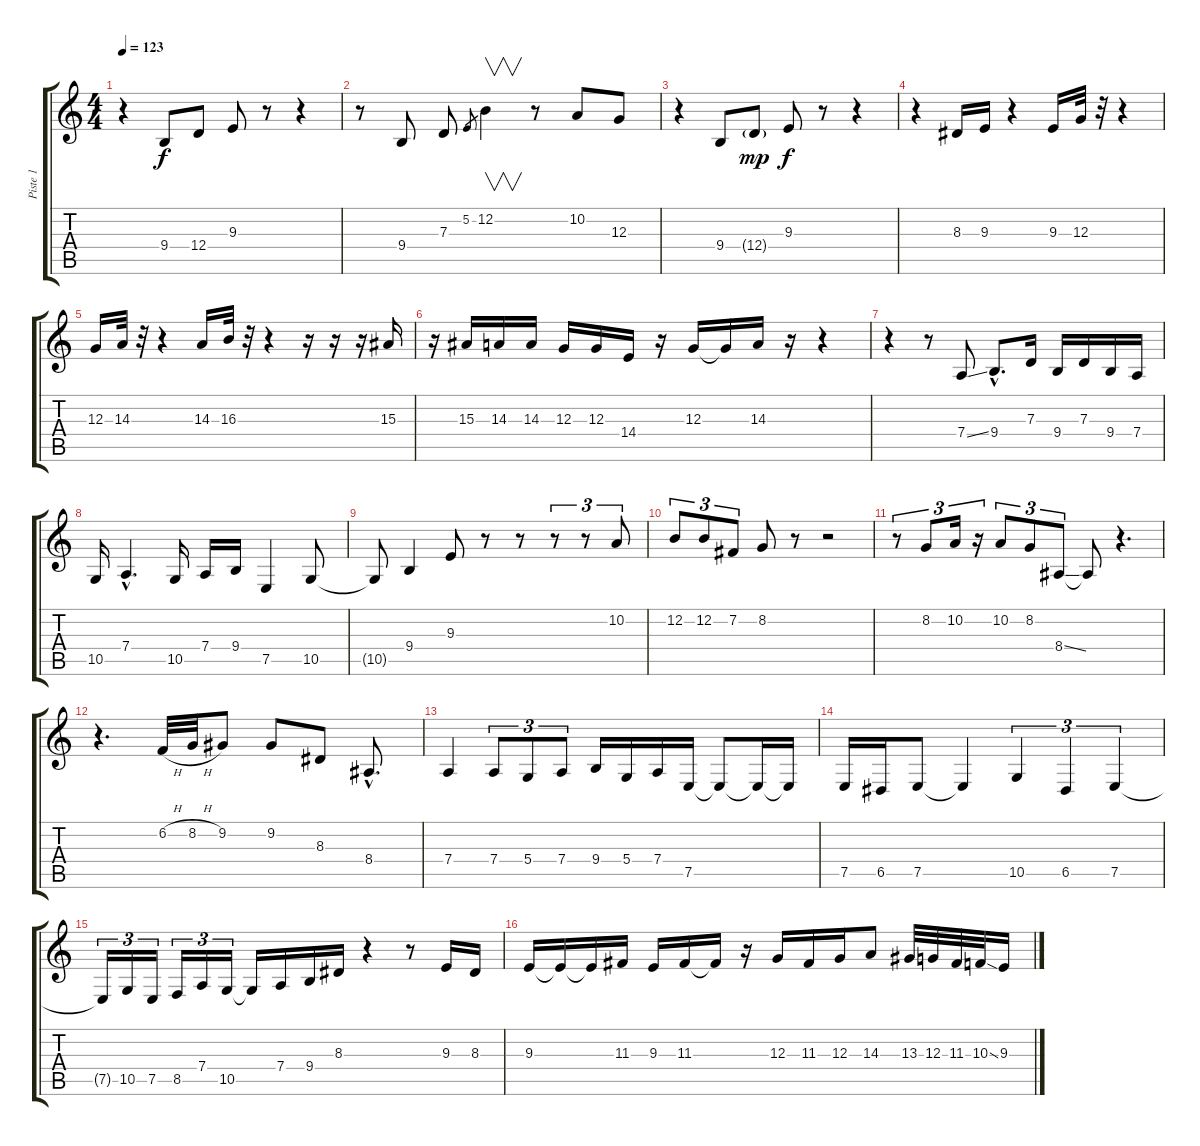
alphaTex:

\track ("Piste 1" "Piste 1") {instrument altosax}
\staff {score tabs}
\tuning (E4 B3 G3 D3 A2 E2) {hide}
\ts (4 4)
\tempo 123
\clef g2
\ks c
r.4{dy f instrument altosax} 9.4.8 12.4.8 9.3.8 r.8 r.4 |
r.8 9.4.8 7.3.8 5.2.8{gr} 12.2.4{v} r.8 10.2.8 12.3.8 |
r.4 9.4.8 12.4{g}.8{dy mp} 9.3.8{dy f} r.8 r.4 |
r.4 8.3.16 9.3.16 r.4 9.3.16 12.3.32 r.32 r.4 |
12.3.16 14.3.32 r.32 r.4 14.3.16 16.3.32 r.32 r.4 r.16 r.16 r.16 15.3.16 |
r.16 15.3.16 14.3.16 14.3.16 12.3.16 12.3.16 14.4.16 r.16 12.3.16 12.3{t}.16 14.3.16 r.16 r.4 |
r.4 r.8 7.4{ss}.8 9.4{hac}.8{d} 7.3.16 9.4.16 7.3.16 9.4.16 7.4.16 |
10.5.16 7.4{hac}.4{d} 10.5.16 7.4.16 9.4.16 7.5.4 10.5.8 |
10.5{t}.8 9.4.4 9.3.8 r.8 r.8 r.8{tu (3 2)} r.8{tu (3 2)} 10.2.8{tu (3 2)} |
12.2.8{tu (3 2)} 12.2.8{tu (3 2)} 7.2.8{tu (3 2)} 8.2.8 r.8 r.2 |
r.8{tu (3 2)} 8.2.8{tu (3 2)} 10.2.16{tu (3 2)} r.16{tu (3 2)} 10.2.8{tu (3 2)} 8.2.8{tu (3 2)} 8.4{ss}.8{tu (3 2)} 8.4{t}.8 r.4{d} |
r.4{d} 6.2{h}.32 8.2{h}.32 9.2.8 9.2.8 8.3.8 8.4{hac}.8{d} |
7.4.4 7.4.8{tu (3 2)} 5.4.8{tu (3 2)} 7.4.8{tu (3 2)} 9.4.16 5.4.16 7.4.16 7.5.16 7.5{t}.8 7.5{t}.16 7.5{t}.16 |
7.5.16 6.5.16 7.5.8 7.5{t}.4 10.5.4{tu (3 2)} 6.5.4{tu (3 2)} 7.5.4{tu (3 2)} |
7.5{t}.16{tu (3 2)} 10.5.16{tu (3 2)} 7.5.16{tu (3 2)} 8.5.16{tu (3 2)} 7.4.16{tu (3 2)} 10.5.16{tu (3 2)} 10.5{t}.16 7.4.16 9.4.16 8.3.16 r.4 r.8 9.3.16 8.3.16 |
9.3.16 9.3{t}.16 9.3{t}.16 11.3.16 9.3.16 11.3.16 11.3{t}.16 r.16 12.3.16 11.3.16 12.3.16 14.3.8 13.3.32 12.3.32 11.3.32 10.3{ss}.32 9.3.16
